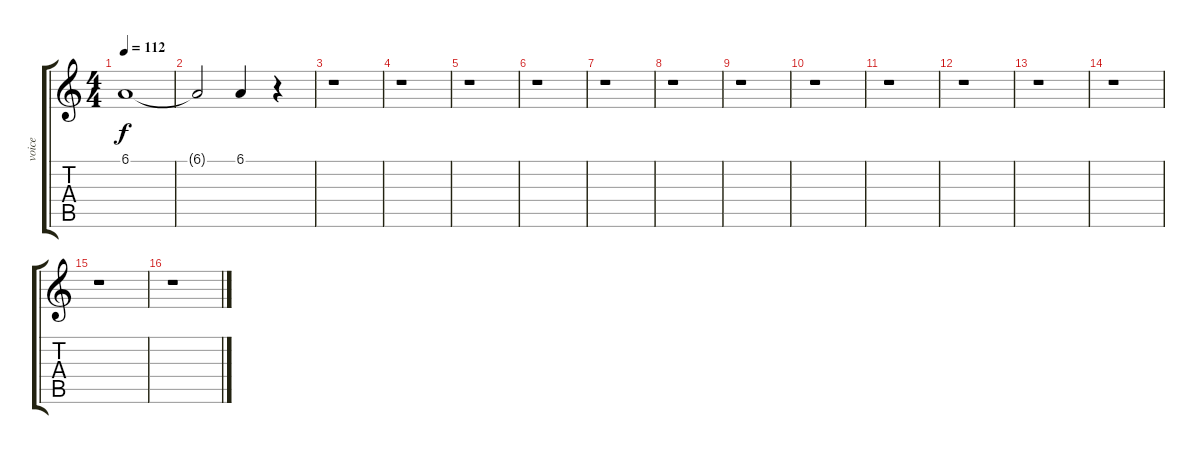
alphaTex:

\track ("voice" "voice") {instrument harmonica}
\staff {score tabs}
\tuning (Eb4 Bb3 Gb3 Db3 Ab2 Eb2) {hide}
\ts (4 4)
\tempo 112
\clef g2
\ks c
6.1{t}.1{dy f} |
6.1{t}.2 6.1.4 r.4 |
r.1 |
r.1 |
r.1 |
r.1 |
r.1 |
r.1 |
r.1 |
r.1 |
r.1 |
r.1 |
r.1 |
r.1 |
r.1 |
r.1
